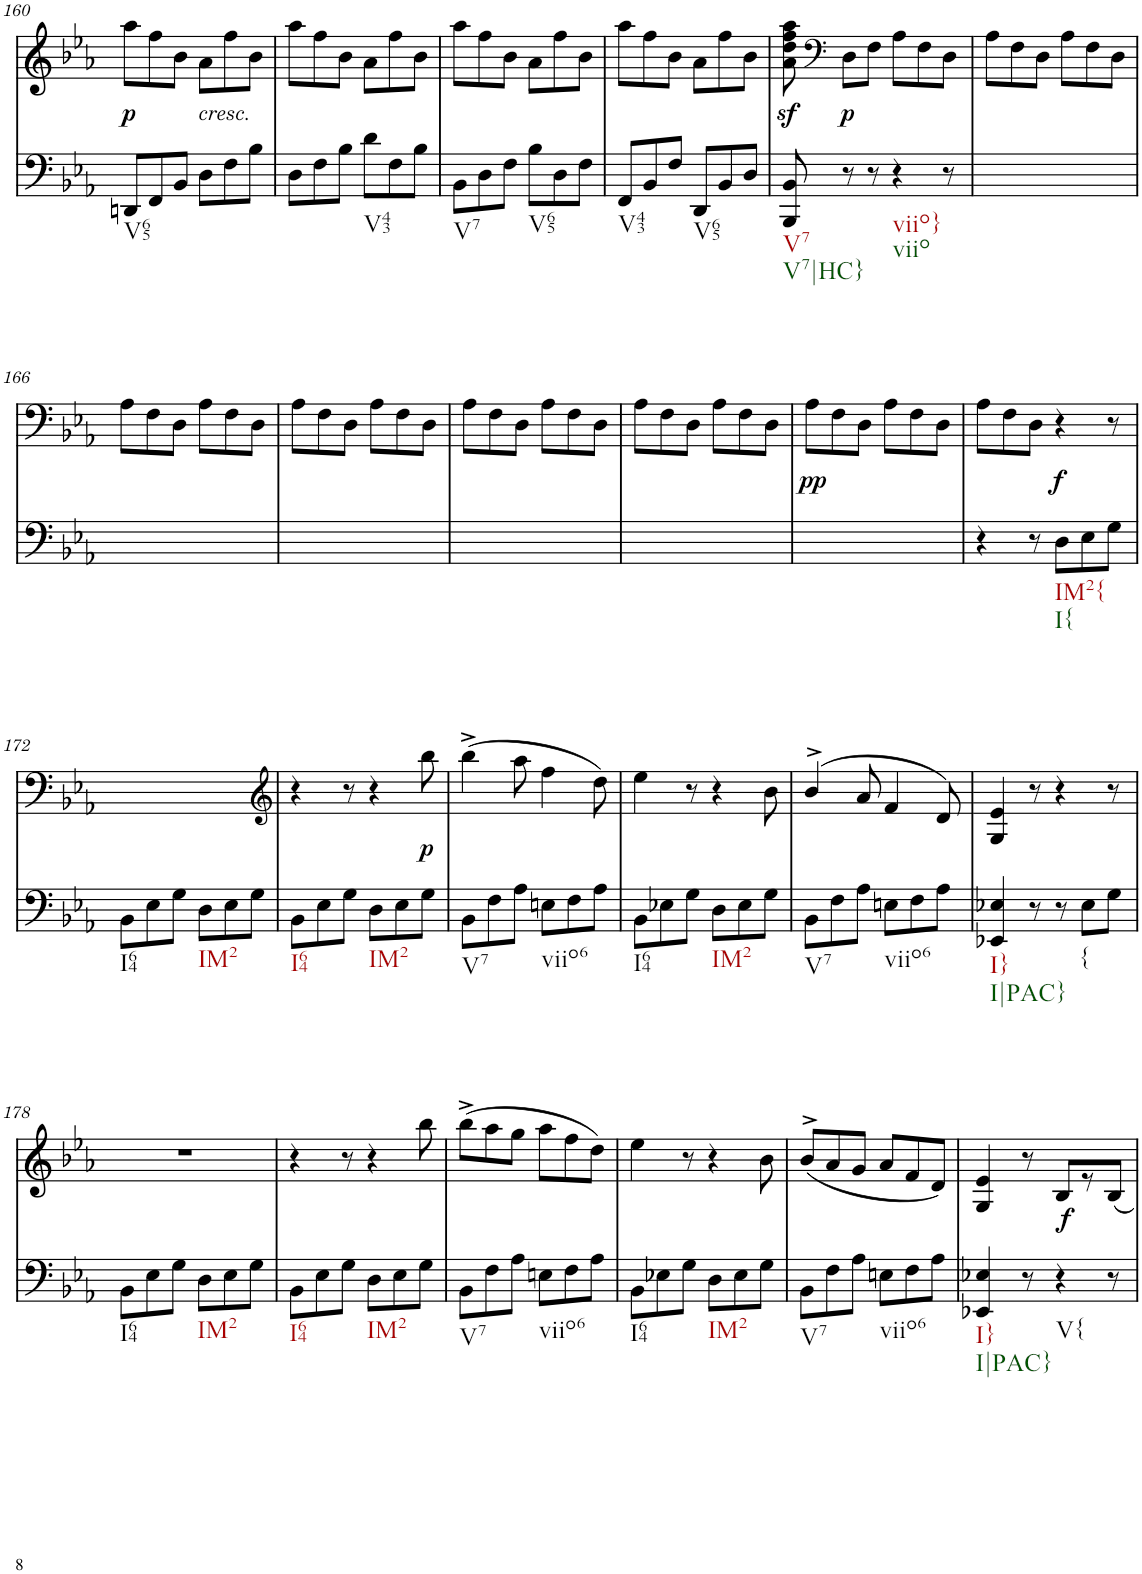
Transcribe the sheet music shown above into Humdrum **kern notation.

**kern	**dynam	**kern	**text	**dynam
*part2	*part2	*part1	*part1	*part1
*staff2	*staff2	*staff1	*staff1	*staff1
*I"piano	*	*I"piano	*	*
*I'Pno	*	*I'Pno	*	*
!!LO:PB:g=z
*clefF4	*	*clefG2	*	*
*k[b-e-a-]	*	*k[b-e-a-]	*	*
*E-:	*	*E-:	*	*
*M6/8	*	*M6/8	*	*
=160	=160	=160	=160	=160
!LO:TX:b:t=V65	!	!	!	!
!	!	!	!LO:LY:b	!LO:DY:b
8DDn/L	.	8aa-\L	p	p
8FF/	.	8ff\	.	.
!	!	!	!LO:LY:b	!
8BB-/J	.	8b-\J	<	.
!	!	!LO:TX:b:i:t=cresc.	!	!
8D\L	.	8a-\L	.	.
8F\	.	8ff\	.	.
8B-\J	.	8b-\J	.	.
=161	=161	=161	=161	=161
8D\L	.	8aa-\L	.	.
8F\	.	8ff\	.	.
8B-\J	.	8b-\J	.	.
!LO:TX:b:t=V43	!	!	!	!
8d\L	.	8a-\L	.	.
8F\	.	8ff\	.	.
8B-\J	.	8b-\J	.	.
=162	=162	=162	=162	=162
!LO:TX:b:t=V7	!	!	!	!
8BB-\L	.	8aa-\L	.	.
8D\	.	8ff\	.	.
8F\J	.	8b-\J	.	.
!LO:TX:b:t=V65	!	!	!	!
8B-\L	.	8a-\L	.	.
8D\	.	8ff\	.	.
8F\J	.	8b-\J	.	.
=163	=163	=163	=163	=163
!LO:TX:b:t=V43	!	!	!	!
8FF/L	.	8aa-\L	.	.
8BB-/	.	8ff\	.	.
8F/J	.	8b-\J	.	.
!LO:TX:b:t=V65	!	!	!	!
8DD/L	.	8a-\L	.	.
8BB-/	.	8ff\	.	.
8D/J	.	8b-\J	.	.
=164	=164	=164	=164	=164
!LO:TX:b:t=V7	!	!	!	!
!LO:TX:b:t=V7|HC}	!	!	!	!
8BBB-/ 8BB-/	.	8a-\z< 8dd\z< 8ff\z< 8aa-\z<	.	.
*	*	*clefF4	*	*
!	!	!	!LO:LY:b	!LO:DY:b
8r	.	8D\L	p	p
8r	.	8F\J	.	.
!LO:TX:b:t=viio}	!	!	!	!
!LO:TX:b:t=viio	!	!	!	!
4r	.	8A-\L	.	.
.	.	8F\	.	.
8r	.	8D\J	.	.
=165	=165	=165	=165	=165
2.ryy	.	8A-\L	.	.
.	.	8F\	.	.
.	.	8D\J	.	.
.	.	8A-\L	.	.
.	.	8F\	.	.
.	.	8D\J	.	.
!!LO:LB:g=z
=166	=166	=166	=166	=166
2.ryy	.	8A-\L	.	.
.	.	8F\	.	.
.	.	8D\J	.	.
.	.	8A-\L	.	.
.	.	8F\	.	.
.	.	8D\J	.	.
=167	=167	=167	=167	=167
2.ryy	.	8A-\L	.	.
.	.	8F\	.	.
.	.	8D\J	.	.
.	.	8A-\L	.	.
.	.	8F\	.	.
.	.	8D\J	.	.
=168	=168	=168	=168	=168
2.ryy	.	8A-\L	.	.
.	.	8F\	.	.
.	.	8D\J	.	.
.	.	8A-\L	.	.
.	.	8F\	.	.
.	.	8D\J	.	.
=169	=169	=169	=169	=169
2.ryy	.	8A-\L	.	.
.	.	8F\	.	.
.	.	8D\J	.	.
.	.	8A-\L	.	.
.	.	8F\	.	.
.	.	8D\J	.	.
=170	=170	=170	=170	=170
!	!	!	!LO:LY:b	!LO:DY:b
2.ryy	.	8A-\L	pp	pp
.	.	8F\	.	.
.	.	8D\J	.	.
.	.	8A-\L	.	.
.	.	8F\	.	.
.	.	8D\J	.	.
=171	=171	=171	=171	=171
4r	.	8A-\L	.	.
.	.	8F\	.	.
8r	.	8D\J	.	.
!LO:TX:b:t=IM2{	!	!	!	!
!LO:TX:b:t=I{	!	!	!	!
!	!	!	!LO:LY:b	!LO:DY:b
8D\L	.	4r	f	f
8E-\	.	.	.	.
8G\J	.	8r	.	.
!!LO:LB:g=z
=172	=172	=172	=172	=172
!LO:TX:b:t=I64	!	!	!	!
8BB-\L	.	2.ryy	.	.
8E-\	.	.	.	.
8G\J	.	.	.	.
!LO:TX:b:t=IM2	!	!	!	!
8D\L	.	.	.	.
8E-\	.	.	.	.
8G\J	.	.	.	.
=173	=173	=173	=173	=173
*	*	*clefG2	*	*
!LO:TX:b:t=I64	!	!	!	!
8BB-\L	.	4r	.	.
8E-\	.	.	.	.
8G\J	.	8r	.	.
!LO:TX:b:t=IM2	!	!	!	!
8D\L	.	4r	.	.
8E-\	.	.	.	.
!	!	!	!LO:LY:b	!LO:DY:b
8G\J	.	8bb-\	p	p
=174	=174	=174	=174	=174
!LO:TX:b:t=V7	!	!	!	!
8BB-\L	.	(4bb-^\	.	.
8F\	.	.	.	.
8A-\J	.	8aa-\	.	.
!LO:TX:b:t=viio6	!	!	!	!
8En\L	.	4ff\	.	.
8F\	.	.	.	.
8A-\J	.	8dd\)	.	.
=175	=175	=175	=175	=175
!LO:TX:b:t=I64	!	!	!	!
8BB-\L	.	4ee-\	.	.
8E-X\	.	.	.	.
8G\J	.	8r	.	.
!LO:TX:b:t=IM2	!	!	!	!
8D\L	.	4r	.	.
8E-\	.	.	.	.
8G\J	.	8b-\	.	.
=176	=176	=176	=176	=176
!LO:TX:b:t=V7	!	!	!	!
8BB-\L	.	(>4b-^>/	.	.
8F\	.	.	.	.
8A-\J	.	8a-/	.	.
!LO:TX:b:t=viio6	!	!	!	!
8En\L	.	4f/	.	.
8F\	.	.	.	.
8A-\J	.	8d/)	.	.
=177	=177	=177	=177	=177
!LO:TX:b:t=I}	!	!	!	!
!LO:TX:b:t=I|PAC}	!	!	!	!
4EE-X/ 4E-X/	.	4G/ 4e-/	.	.
8r	.	8r	.	.
8r	.	4r	.	.
!LO:TX:b:t={	!	!	!	!
8E-\L	.	.	.	.
8G\J	.	8r	.	.
!!LO:LB:g=z
=178	=178	=178	=178	=178
!LO:TX:b:t=I64	!	!	!	!
8BB-\L	.	2.r	.	.
8E-\	.	.	.	.
8G\J	.	.	.	.
!LO:TX:b:t=IM2	!	!	!	!
8D\L	.	.	.	.
8E-\	.	.	.	.
8G\J	.	.	.	.
=179	=179	=179	=179	=179
!LO:TX:b:t=I64	!	!	!	!
8BB-\L	.	4r	.	.
8E-\	.	.	.	.
8G\J	.	8r	.	.
!LO:TX:b:t=IM2	!	!	!	!
8D\L	.	4r	.	.
8E-\	.	.	.	.
8G\J	.	8bb-\	.	.
=180	=180	=180	=180	=180
!LO:TX:b:t=V7	!	!	!	!
8BB-\L	.	(8bb-^\L	.	.
8F\	.	8aa-\	.	.
8A-\J	.	8gg\J	.	.
!LO:TX:b:t=viio6	!	!	!	!
8En\L	.	8aa-\L	.	.
8F\	.	8ff\	.	.
8A-\J	.	8dd\J)	.	.
=181	=181	=181	=181	=181
!LO:TX:b:t=I64	!	!	!	!
8BB-\L	.	4ee-\	.	.
8E-X\	.	.	.	.
8G\J	.	8r	.	.
!LO:TX:b:t=IM2	!	!	!	!
8D\L	.	4r	.	.
8E-\	.	.	.	.
8G\J	.	8b-\	.	.
=182	=182	=182	=182	=182
!LO:TX:b:t=V7	!	!	!	!
8BB-\L	.	(<8b-^>/L	.	.
8F\	.	8a-/	.	.
8A-\J	.	8g/J	.	.
!LO:TX:b:t=viio6	!	!	!	!
8En\L	.	8a-/L	.	.
8F\	.	8f/	.	.
8A-\J	.	8d/J)	.	.
=183	=183	=183	=183	=183
!LO:TX:b:t=I}	!	!	!	!
!LO:TX:b:t=I|PAC}	!	!	!	!
4EE-X/ 4E-X/	.	4G/ 4e-/	.	.
8r	.	8r	.	.
!LO:TX:b:t=V{	!	!	!	!
!	!LO:DY:a	!	!LO:LY:b	!
4r	f	8B-/L	f	.
.	.	8r	.	.
8r	.	8B-/J	.	.
=	=	=	=	=
*-	*-	*-	*-	*-
